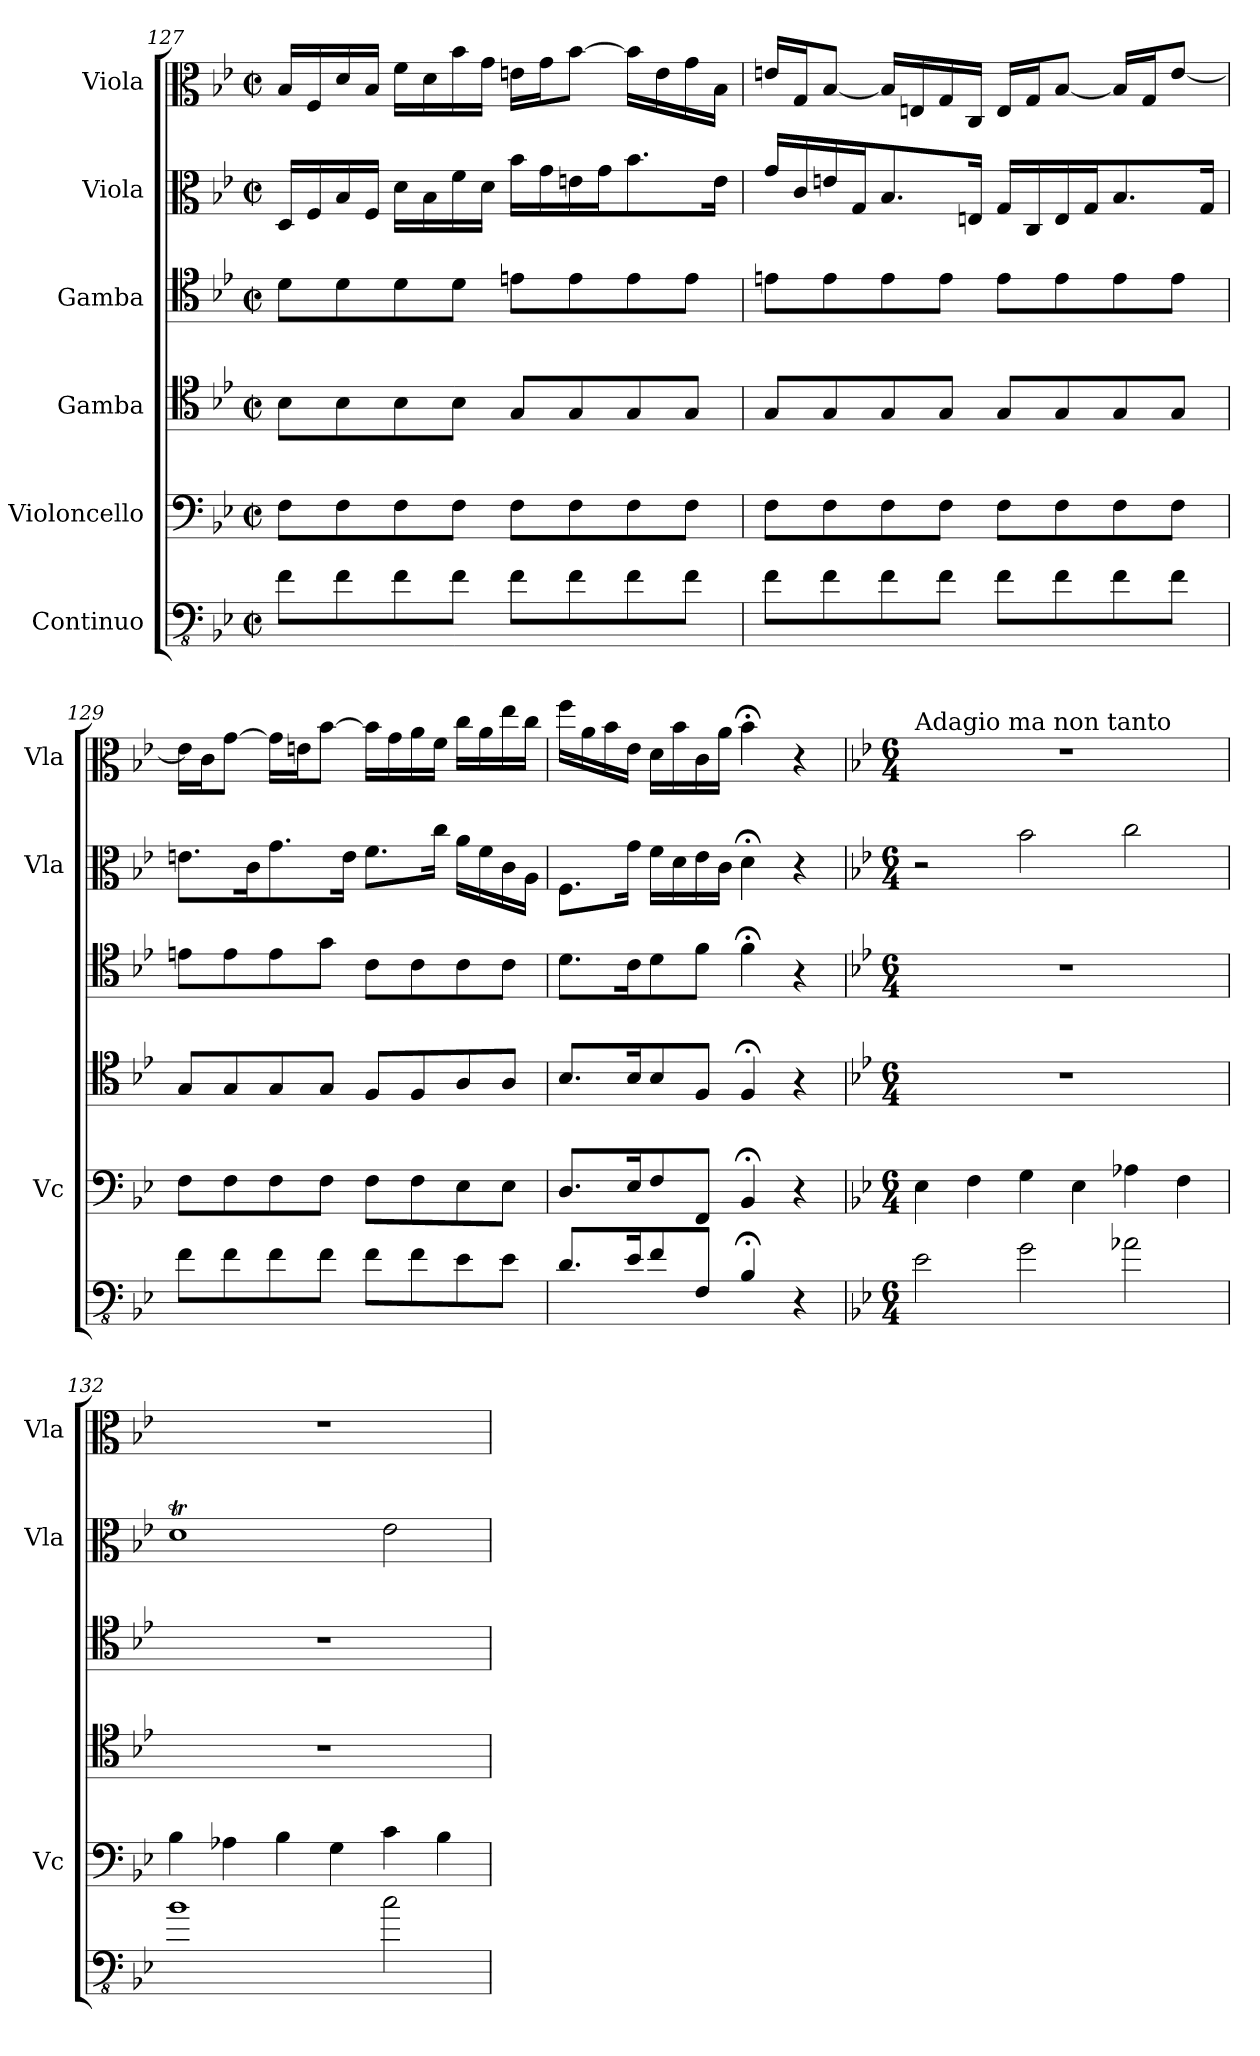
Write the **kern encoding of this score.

**kern	**kern	**kern	**kern	**kern	**kern
*part6	*part5	*part4	*part3	*part2	*part1
*staff6	*staff5	*staff4	*staff3	*staff2	*staff1
*I"Continuo	*I"Violoncello	*I"Gamba	*I"Gamba	*I"Viola	*I"Viola
*	*I'Vc	*	*	*I'Vla	*I'Vla
*clefFv4	*clefF4	*clefC4	*clefC4	*clefC3	*clefC3
*ITrd7c12	*	*	*	*	*
*k[b-e-]	*k[b-e-]	*k[b-e-]	*k[b-e-]	*k[b-e-]	*k[b-e-]
*M2/2	*M2/2	*M2/2	*M2/2	*M2/2	*M2/2
*met(c|)	*met(c|)	*met(c|)	*met(c|)	*met(c|)	*met(c|)
=127	=127	=127	=127	=127	=127
8FF\L	8F\L	8B-\L	8d\L	16D/LL	16B-/LL
.	.	.	.	16F/	16F/
8FF\	8F\	8B-\	8d\	16B-/	16d/
.	.	.	.	16F/JJ	16B-/JJ
8FF\	8F\	8B-\	8d\	16d\LL	16f\LL
.	.	.	.	16B-\	16d\
8FF\J	8F\J	8B-\J	8d\J	16f\	16b-\
.	.	.	.	16d\JJ	16g\JJ
8FF\L	8F\L	8G/L	8en\L	16b-\LL	16en\LL
.	.	.	.	16g\	16g\J
8FF\	8F\	8G/	8e\	16en\	[8b-\J
.	.	.	.	16g\J	.
8FF\	8F\	8G/	8e\	8.b-\	16b-\LL]
.	.	.	.	.	16e\
8FF\J	8F\J	8G/J	8e\J	.	16g\
.	.	.	.	16e\Jk	16B-\JJ
!!LO:LB:g=z
=128	=128	=128	=128	=128	=128
8FF\L	8F\L	8G/L	8en\L	16g/LL	16en/LL
.	.	.	.	16c/	16G/J
8FF\	8F\	8G/	8e\	16en/	[8B-/J
.	.	.	.	16G/J	.
8FF\	8F\	8G/	8e\	8.B-/	16B-/LL]
.	.	.	.	.	16En/
8FF\J	8F\J	8G/J	8e\J	.	16G/
.	.	.	.	16En/Jk	16C/JJ
8FF\L	8F\L	8G/L	8e\L	16G/LL	16E/LL
.	.	.	.	16C/	16G/J
8FF\	8F\	8G/	8e\	16E/	[8B-/J
.	.	.	.	16G/J	.
8FF\	8F\	8G/	8e\	8.B-/	16B-/LL]
.	.	.	.	.	16G/J
8FF\J	8F\J	8G/J	8e\J	.	[8e/J
.	.	.	.	16G/Jk	.
=129	=129	=129	=129	=129	=129
8FF\L	8F\L	8G/L	8en\L	8.en\L	16e\LL]
.	.	.	.	.	16c\J
8FF\	8F\	8G/	8e\	.	[8g\J
.	.	.	.	16c\K	.
8FF\	8F\	8G/	8e\	8.g\	16g\LL]
.	.	.	.	.	16en\J
8FF\J	8F\J	8G/J	8g\J	.	[8b-\J
.	.	.	.	16e\Jk	.
8FF\L	8F\L	8F/L	8c\L	8.f\L	16b-\LL]
.	.	.	.	.	16g\
8FF\	8F\	8F/	8c\	.	16a\
.	.	.	.	16cc\Jk	16f\JJ
8EE-\	8E-\	8A/	8c\	16a\LL	16cc\LL
.	.	.	.	16f\	16a\
8EE-\J	8E-\J	8A/J	8c\J	16c\	16ee-\
.	.	.	.	16A\JJ	16cc\JJ
=130	=130	=130	=130	=130	=130
8.DD/L	8.D/L	8.B-/L	8.d\L	8.F\L	16ff\LL
.	.	.	.	.	16a\
.	.	.	.	.	16b-\
16EE-/K	16E-/K	16B-/K	16c\K	16g\Jk	16e-\JJ
8FF/	8F/	8B-/	8d\	16f\LL	16d\LL
.	.	.	.	16d\	16b-\
8FFF/J	8FF/J	8F/J	8f\J	16e-\	16c\
.	.	.	.	16c\JJ	16a\JJ
4BBB-;</	4BB-;</	4F;</	4f;<\	4d;<\	4b-;<\
4r	4r	4r	4r	4r	4r
!!LO:PB:g=z
=131	=131	=131	=131	=131	=131
*k[b-e-]	*k[b-e-]	*k[b-e-]	*k[b-e-]	*k[b-e-]	*k[b-e-]
*M6/4	*M6/4	*M6/4	*M6/4	*M6/4	*M6/4
*	*	*	*	*	*MM66
!	!	!	!	!	!LO:TX:a:t=Adagio ma non tanto
2EE-\	4E-\	1.r	1.r	2r	1.r
.	4F\	.	.	.	.
2GG\	4G\	.	.	2b-\	.
.	4E-\	.	.	.	.
2AA-X\	4A-X\	.	.	2cc\	.
.	4F\	.	.	.	.
=132	=132	=132	=132	=132	=132
1BB-	4B-\	1.r	1.r	1dt	1.r
.	4A-X\	.	.	.	.
.	4B-\	.	.	.	.
.	4G\	.	.	.	.
2C\	4c\	.	.	2e-\	.
.	4B-\	.	.	.	.
=	=	=	=	=	=
*-	*-	*-	*-	*-	*-
